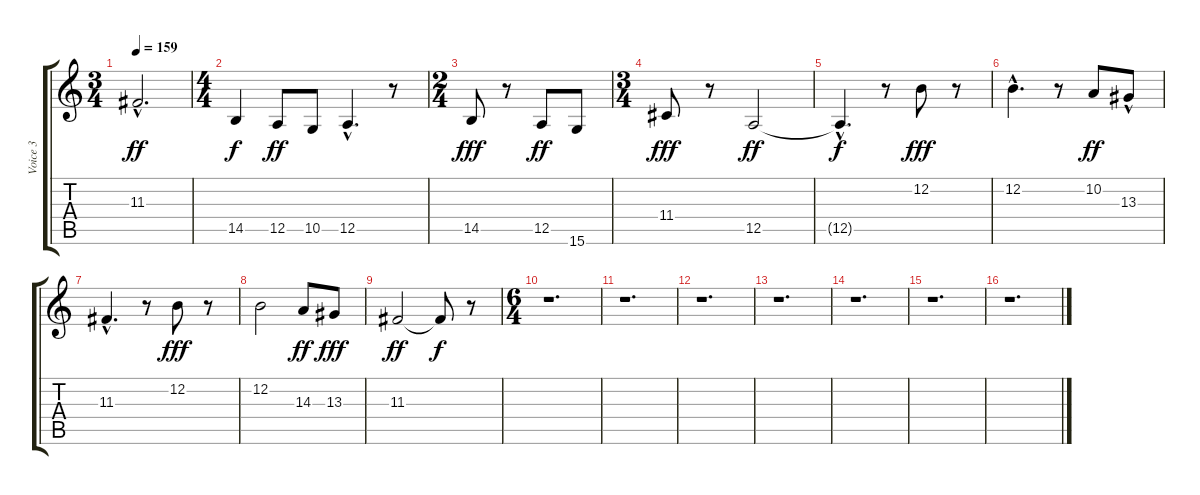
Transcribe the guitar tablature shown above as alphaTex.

\track ("Voice 3" "Voice 3") {instrument choiraahs}
\staff {score tabs}
\tuning (E4 B3 G3 D3 A2 E2) {hide}
\ts (3 4)
\tempo 159
\clef g2
\ks c
11.3{hac}.2{d dy ff} |
\ts (4 4)
14.5.4{dy f} 12.5.8{dy ff} 10.5.8 12.5{hac}.4{d} r.8 |
\ts (2 4)
14.5.8{dy fff} r.8 12.5.8{dy ff} 15.6.8 |
\ts (3 4)
11.4.8{dy fff} r.8 12.5.2{dy ff} |
12.5{hac t}.4{d dy f} r.8 12.2.8{dy fff} r.8 |
12.2{hac}.4{d} r.8 10.2.8{dy ff} 13.3{hac}.8 |
11.3{hac}.4{d} r.8 12.2.8{dy fff} r.8 |
12.2.2 14.3.8{dy ff} 13.3.8{dy fff} |
11.3.2{dy ff} 11.3{t}.8{dy f} r.8 |
\ts (6 4)
r.1{d} |
r.1{d} |
r.1{d} |
r.1{d} |
r.1{d} |
r.1{d} |
r.1{d}
